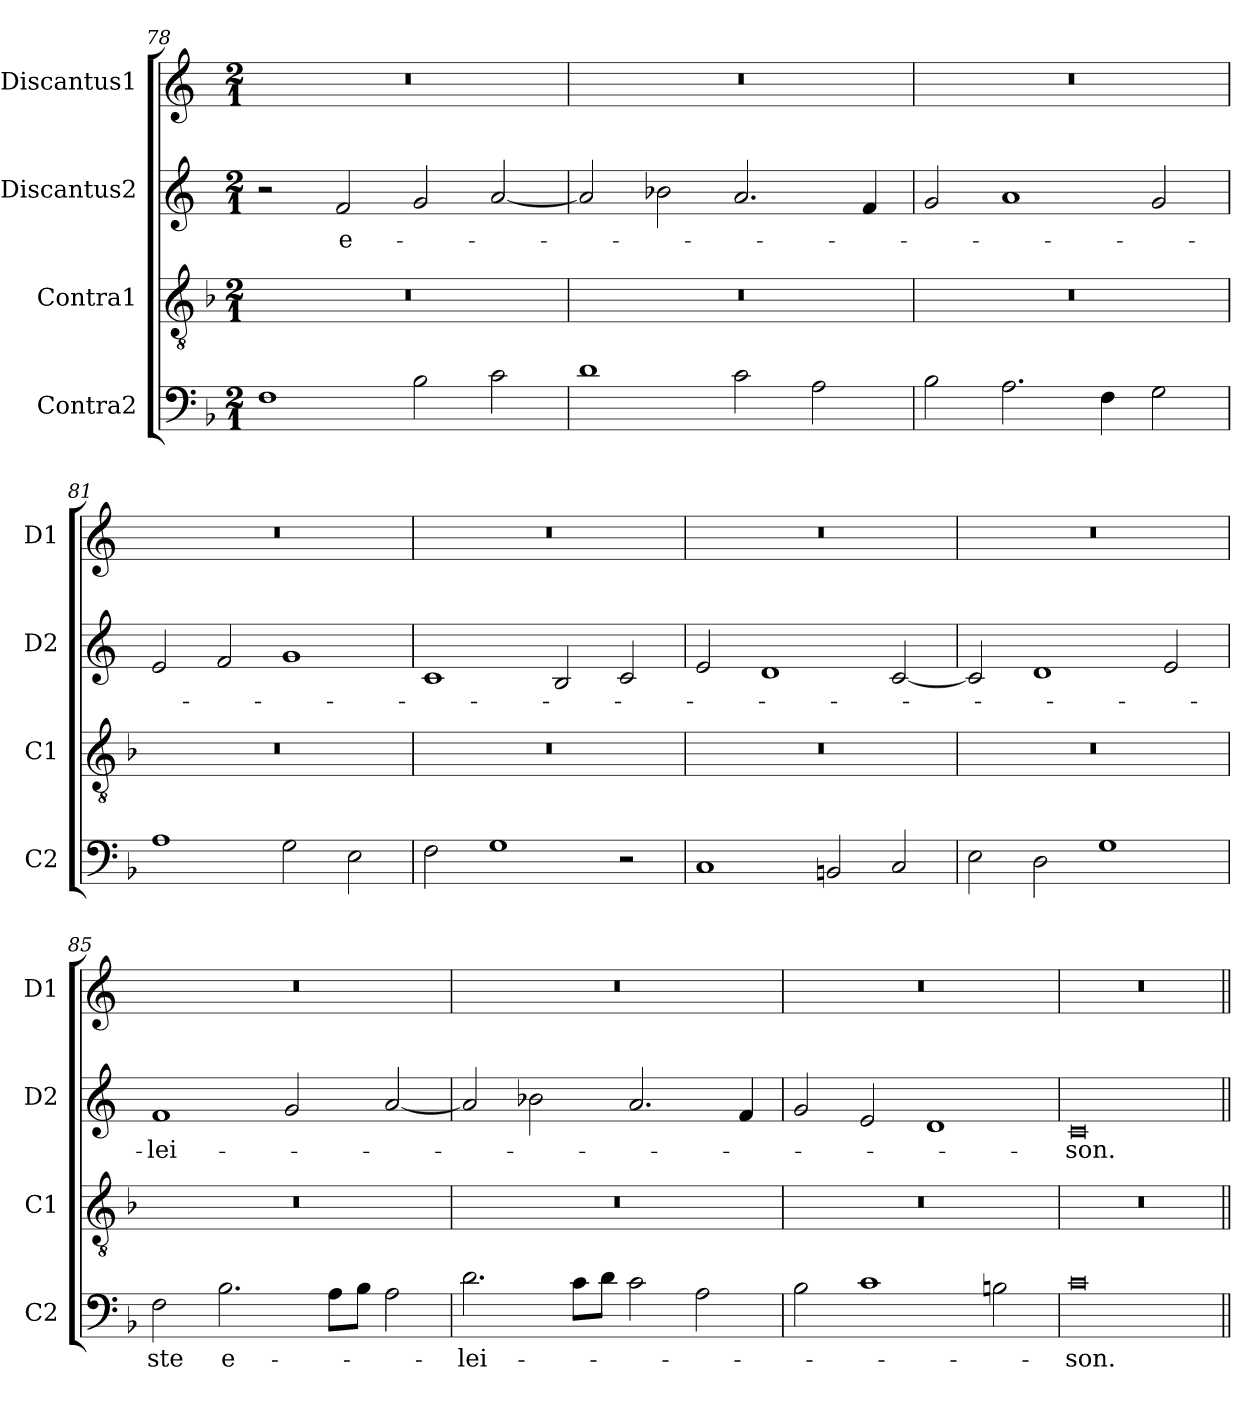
**kern	**text	**kern	**kern	**text	**kern
*part4	*part4	*part3	*part2	*part2	*part1
*staff4	*staff4	*staff3	*staff2	*staff2	*staff1
*I"Contra2	*	*I"Contra1	*I"Discantus2	*	*I"Discantus1
*I'C2	*	*I'C1	*I'D2	*	*I'D1
*clefF4	*	*clefGv2	*clefG2	*	*clefG2
*k[b-]	*	*k[b-]	*k[]	*	*k[]
*M2/1	*	*M2/1	*M2/1	*	*M2/1
=78	=78	=78	=78	=78	=78
1F	.	0r	2r	.	0r
.	.	.	2f/	e-	.
2B-\	.	.	2g/	.	.
2c\	.	.	[2a/	.	.
=79	=79	=79	=79	=79	=79
1d	.	0r	2a/]	.	0r
.	.	.	2b-X\	.	.
2c\	.	.	2.a/	.	.
2A\	.	.	.	.	.
.	.	.	4f/	.	.
=80	=80	=80	=80	=80	=80
2B-\	.	0r	2g/	.	0r
2.A\	.	.	1a	.	.
4F\	.	.	.	.	.
2G\	.	.	2g/	.	.
=81	=81	=81	=81	=81	=81
1A	.	0r	2e/	.	0r
.	.	.	2f/	.	.
2G\	.	.	1g	.	.
2E\	.	.	.	.	.
=82	=82	=82	=82	=82	=82
2F\	.	0r	1c	.	0r
1G	.	.	.	.	.
.	.	.	2B/	.	.
2r	.	.	2c/	.	.
=83	=83	=83	=83	=83	=83
1C	.	0r	2e/	.	0r
.	.	.	1d	.	.
2BBn/	.	.	.	.	.
2C/	.	.	[2c/	.	.
=84	=84	=84	=84	=84	=84
2E\	.	0r	2c/]	.	0r
2D\	.	.	1d	.	.
1G	.	.	.	.	.
.	.	.	2e/	.	.
=85	=85	=85	=85	=85	=85
2F\	-ste	0r	1f	-lei-	0r
2.B-\	e-	.	.	.	.
.	.	.	2g/	.	.
8A\L	.	.	.	.	.
8B-\J	.	.	.	.	.
2A\	.	.	[2a/	.	.
=86	=86	=86	=86	=86	=86
2.d\	-lei-	0r	2a/]	.	0r
.	.	.	2b-X\	.	.
8c\L	.	.	.	.	.
8d\J	.	.	.	.	.
2c\	.	.	2.a/	.	.
2A\	.	.	.	.	.
.	.	.	4f/	.	.
=87	=87	=87	=87	=87	=87
2B-\	.	0r	2g/	.	0r
1c	.	.	2e/	.	.
.	.	.	1d	.	.
2Bn\	.	.	.	.	.
=88	=88	=88	=88	=88	=88
0c	-son.	0r	0c	-son.	0r
=||	=||	=||	=||	=||	=||
*-	*-	*-	*-	*-	*-
